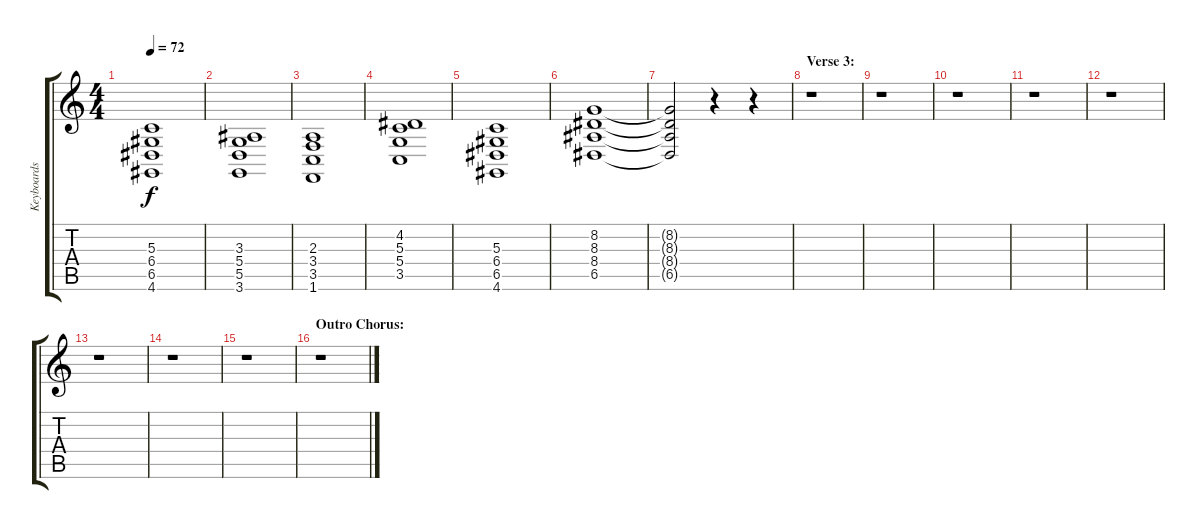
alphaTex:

\track ("Keyboards" "Keyboards") {instrument synthbrass1}
\staff {score tabs}
\tuning (E4 B3 G3 D3 A2 E2) {hide}
\ts (4 4)
\tempo 72
\clef g2
\ks c
(5.3 6.4 6.5 4.6).1{dy f} |
(3.3 5.4 5.5 3.6).1 |
(2.3 3.4 3.5 1.6).1 |
(4.2 5.3 5.4 3.5).1 |
(5.3 6.4 6.5 4.6).1 |
(8.2 8.3 8.4 6.5).1 |
(8.2{t} 8.3{t} 8.4{t} 6.5{t}).2 r.4 r.4 |
\section ("" "Verse 3:")
r.1 |
r.1 |
r.1 |
r.1 |
r.1 |
r.1 |
r.1 |
r.1 |
\section ("" "Outro Chorus:")
r.1
